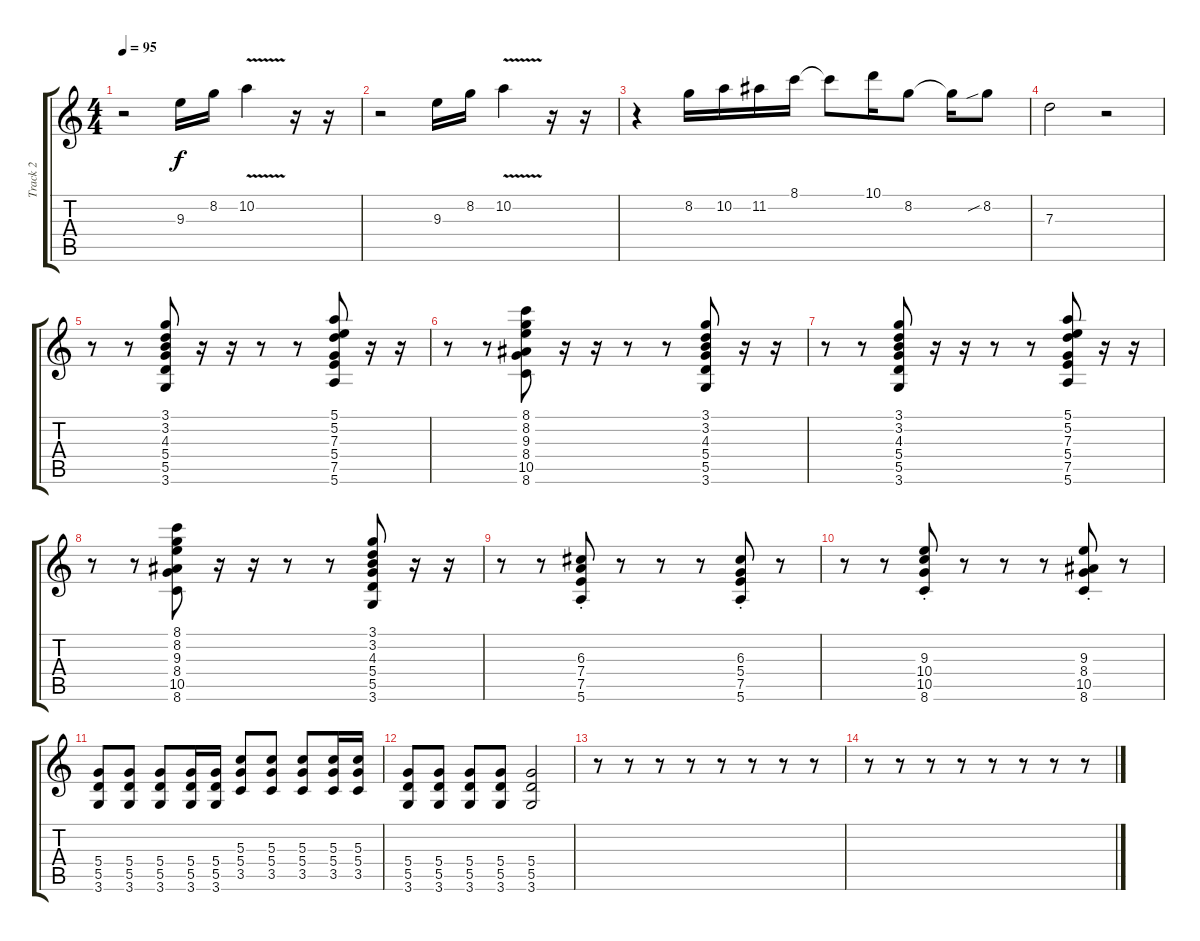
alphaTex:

\track ("Track 2" "Track 2") {instrument distortionguitar}
\staff {score tabs}
\tuning (E4 B3 G3 D3 A2 E2) {hide}
\ts (4 4)
\tempo 95
\clef g2
\ks c
r.2{dy f instrument distortionguitar} 9.3.16 8.2.16 10.2{v}.4 r.16 r.16 |
r.2 9.3.16 8.2.16 10.2{v}.4 r.16 r.16 |
r.4 8.2.16 10.2.16 11.2.16 8.1.16 8.1{t}.8 10.1.16 8.2.8 8.2{t}.16 8.2{sib}.8 |
7.3.2 r.2 |
r.8 r.8 (3.1 3.2 4.3 5.4 5.5 3.6).8 r.16 r.16 r.8 r.8 (5.1 5.2 7.3 5.4 7.5 5.6).8 r.16 r.16 |
r.8 r.8 (8.1 8.2 9.3 8.4 10.5 8.6).8 r.16 r.16 r.8 r.8 (3.1 3.2 4.3 5.4 5.5 3.6).8 r.16 r.16 |
r.8 r.8 (3.1 3.2 4.3 5.4 5.5 3.6).8 r.16 r.16 r.8 r.8 (5.1 5.2 7.3 5.4 7.5 5.6).8 r.16 r.16 |
r.8 r.8 (8.1 8.2 9.3 8.4 10.5 8.6).8 r.16 r.16 r.8 r.8 (3.1 3.2 4.3 5.4 5.5 3.6).8 r.16 r.16 |
r.8 r.8 (6.3{st} 7.4{st} 7.5{st} 5.6{st}).8 r.8 r.8 r.8 (6.3{st} 5.4{st} 7.5{st} 5.6{st}).8 r.8 |
r.8 r.8 (9.3{st} 10.4{st} 10.5{st} 8.6{st}).8 r.8 r.8 r.8 (9.3{st} 8.4{st} 10.5{st} 8.6{st}).8 r.8 |
(5.4 5.5 3.6).8 (5.4 5.5 3.6).8 (5.4 5.5 3.6).8 (5.4 5.5 3.6).16 (5.4 5.5 3.6).16 (5.3 5.4 3.5).8 (5.3 5.4 3.5).8 (5.3 5.4 3.5).8 (5.3 5.4 3.5).16 (5.3 5.4 3.5).16 |
(5.4 5.5 3.6).8 (5.4 5.5 3.6).8 (5.4 5.5 3.6).8 (5.4 5.5 3.6).8 (5.4 5.5 3.6).2 |
r.8 r.8 r.8 r.8 r.8 r.8 r.8 r.8 |
r.8 r.8 r.8 r.8 r.8 r.8 r.8 r.8
